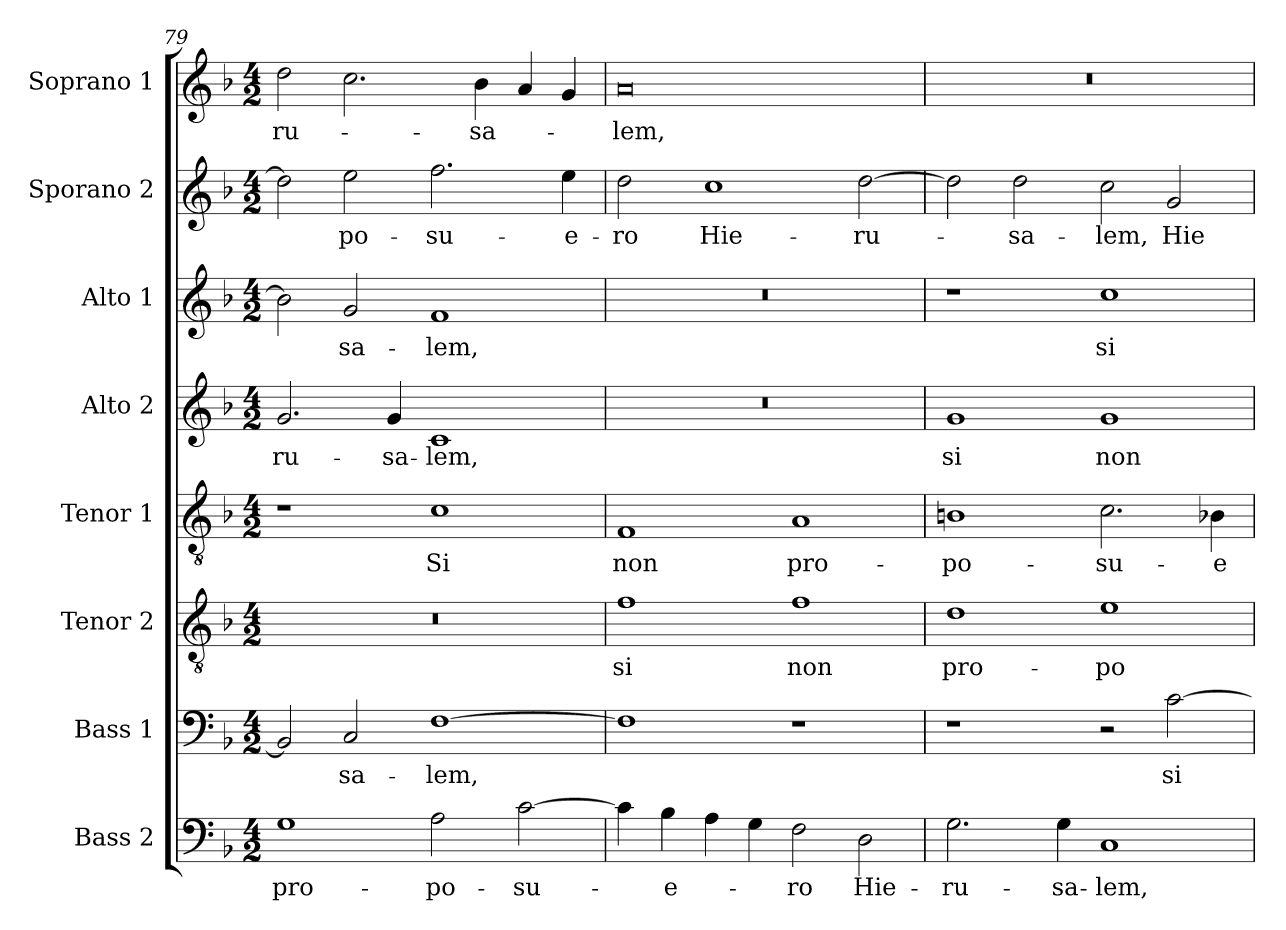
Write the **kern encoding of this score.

**kern	**text	**kern	**text	**kern	**text	**kern	**text	**kern	**text	**kern	**text	**kern	**text	**kern	**text
*part8	*part8	*part7	*part7	*part6	*part6	*part5	*part5	*part4	*part4	*part3	*part3	*part2	*part2	*part1	*part1
*staff8	*staff8	*staff7	*staff7	*staff6	*staff6	*staff5	*staff5	*staff4	*staff4	*staff3	*staff3	*staff2	*staff2	*staff1	*staff1
*I"Bass 2	*	*I"Bass 1	*	*I"Tenor 2	*	*I"Tenor 1	*	*I"Alto 2	*	*I"Alto 1	*	*I"Sporano 2	*	*I"Soprano 1	*
*I'B.	*	*I'B.	*	*I'T.	*	*I'T.	*	*I'A.	*	*I'A.	*	*I'S.	*	*I'S.	*
*clefF4	*	*clefF4	*	*clefGv2	*	*clefGv2	*	*clefG2	*	*clefG2	*	*clefG2	*	*clefG2	*
*	*	*	*	*ITrd7c12	*	*ITrd7c12	*	*	*	*	*	*	*	*	*
*k[b-]	*	*k[b-]	*	*k[b-]	*	*k[b-]	*	*k[b-]	*	*k[b-]	*	*k[b-]	*	*k[b-]	*
*F:	*	*F:	*	*F:	*	*F:	*	*F:	*	*F:	*	*F:	*	*F:	*
*M4/2	*	*M4/2	*	*M4/2	*	*M4/2	*	*M4/2	*	*M4/2	*	*M4/2	*	*M4/2	*
=79	=79	=79	=79	=79	=79	=79	=79	=79	=79	=79	=79	=79	=79	=79	=79
!	!LO:LY:b:color=#000000	!	!	!LO:N:vis=1	!	!	!	!	!	!	!	!	!	!	!
!	!	!	!	!	!	!	!	!	!LO:LY:b:color=#000000	!	!	!	!	!	!
!	!	!	!	!	!	!	!	!	!	!	!	!	!	!	!LO:LY:b:color=#000000
1Gi	pro-	2BB-i/]	.	0r	.	1r	.	2.gi/	-ru-	2b-i\]	.	2ddi\]	.	2ddi\	-ru-
!	!	!	!LO:LY:b:color=#000000	!	!	!	!	!	!	!	!	!	!	!	!
!	!	!	!	!	!	!	!	!	!	!	!LO:LY:b:color=#000000	!	!	!	!
!	!	!	!	!	!	!	!	!	!	!	!	!	!LO:LY:b:color=#000000	!	!
.	.	2Ci/	-sa-	.	.	.	.	.	.	2gi/	-sa-	2eei\	-po-	2.cci\	.
!	!	!	!	!	!	!	!	!	!LO:LY:b:color=#000000	!	!	!	!	!	!
.	.	.	.	.	.	.	.	4gi/	-sa-	.	.	.	.	.	.
!	!LO:LY:b:color=#000000	!	!	!	!	!	!	!	!	!	!	!	!	!	!
!	!	!	!LO:LY:b:color=#000000	!	!	!	!	!	!	!	!	!	!	!	!
!	!	!	!	!	!	!	!LO:LY:b:color=#000000	!	!	!	!	!	!	!	!
!	!	!	!	!	!	!	!	!	!LO:LY:b:color=#000000	!	!	!	!	!	!
!	!	!	!	!	!	!	!	!	!	!	!LO:LY:b:color=#000000	!	!	!	!
!	!	!	!	!	!	!	!	!	!	!	!	!	!LO:LY:b:color=#000000	!	!
2Ai\	-po-	[>1Fi	-lem,	.	.	1Ci	Si	1ci	-lem,	1fi	-lem,	2.ffi\	-su-	.	.
!	!	!	!	!	!	!	!	!	!	!	!	!	!	!	!LO:LY:b:color=#000000
.	.	.	.	.	.	.	.	.	.	.	.	.	.	4b-i\	-sa-
!	!LO:LY:b:color=#000000	!	!	!	!	!	!	!	!	!	!	!	!	!	!
[>2ci\	-su-	.	.	.	.	.	.	.	.	.	.	.	.	4ai/	.
!	!	!	!	!	!	!	!	!	!	!	!	!	!LO:LY:b:color=#000000	!	!
.	.	.	.	.	.	.	.	.	.	.	.	4eei\	-e-	4gi/	.
=80	=80	=80	=80	=80	=80	=80	=80	=80	=80	=80	=80	=80	=80	=80	=80
!	!	!	!	!	!LO:LY:b:color=#000000	!	!	!	!	!	!	!	!	!	!
!	!	!	!	!	!	!	!LO:LY:b:color=#000000	!LO:N:vis=1	!	!LO:N:vis=1	!	!	!	!	!
!	!	!	!	!	!	!	!	!	!	!	!	!	!LO:LY:b:color=#000000	!	!
!	!	!	!	!	!	!	!	!	!	!	!	!	!	!	!LO:LY:b:color=#000000
4ci\]	.	1Fi]	.	1Fi	si	1FFi	non	0r	.	0r	.	2ddi\	-ro	0ai	-lem,
!	!LO:LY:b:color=#000000	!	!	!	!	!	!	!	!	!	!	!	!	!	!
4B-i\	-e-	.	.	.	.	.	.	.	.	.	.	.	.	.	.
!	!	!	!	!	!	!	!	!	!	!	!	!	!LO:LY:b:color=#000000	!	!
4Ai\	.	.	.	.	.	.	.	.	.	.	.	1cci	Hie-	.	.
4Gi\	.	.	.	.	.	.	.	.	.	.	.	.	.	.	.
!	!LO:LY:b:color=#000000	!	!	!	!	!	!	!	!	!	!	!	!	!	!
!	!	!	!	!	!LO:LY:b:color=#000000	!	!	!	!	!	!	!	!	!	!
!	!	!	!	!	!	!	!LO:LY:b:color=#000000	!	!	!	!	!	!	!	!
2Fi\	-ro	1r	.	1Fi	non	1AAi	pro-	.	.	.	.	.	.	.	.
!	!LO:LY:b:color=#000000	!	!	!	!	!	!	!	!	!	!	!	!	!	!
!	!	!	!	!	!	!	!	!	!	!	!	!	!LO:LY:b:color=#000000	!	!
2Di\	Hie-	.	.	.	.	.	.	.	.	.	.	[>2ddi\	-ru-	.	.
!!LO:PB:g=z
=81	=81	=81	=81	=81	=81	=81	=81	=81	=81	=81	=81	=81	=81	=81	=81
!	!LO:LY:b:color=#000000	!	!	!	!	!	!	!	!	!	!	!	!	!	!
!	!	!	!	!	!LO:LY:b:color=#000000	!	!	!	!	!	!	!	!	!	!
!	!	!	!	!	!	!	!LO:LY:b:color=#000000	!	!	!	!	!	!	!	!
!	!	!	!	!	!	!	!	!	!LO:LY:b:color=#000000	!	!	!	!	!LO:N:vis=1	!
2.Gi\	-ru-	1r	.	1Di	pro-	1BBni	-po-	1gi	si	1r	.	2ddi\]	.	0r	.
!	!	!	!	!	!	!	!	!	!	!	!	!	!LO:LY:b:color=#000000	!	!
.	.	.	.	.	.	.	.	.	.	.	.	2ddi\	-sa-	.	.
!	!LO:LY:b:color=#000000	!	!	!	!	!	!	!	!	!	!	!	!	!	!
4Gi\	-sa-	.	.	.	.	.	.	.	.	.	.	.	.	.	.
!	!LO:LY:b:color=#000000	!	!	!	!	!	!	!	!	!	!	!	!	!	!
!	!	!	!	!	!LO:LY:b:color=#000000	!	!	!	!	!	!	!	!	!	!
!	!	!	!	!	!	!	!LO:LY:b:color=#000000	!	!	!	!	!	!	!	!
!	!	!	!	!	!	!	!	!	!LO:LY:b:color=#000000	!	!	!	!	!	!
!	!	!	!	!	!	!	!	!	!	!	!LO:LY:b:color=#000000	!	!	!	!
!	!	!	!	!	!	!	!	!	!	!	!	!	!LO:LY:b:color=#000000	!	!
1Ci	-lem,	2r	.	1Ei	-po-	2.Ci\	-su-	1gi	non	1cci	si	2cci\	-lem,	.	.
!	!	!	!LO:LY:b:color=#000000	!	!	!	!	!	!	!	!	!	!	!	!
!	!	!	!	!	!	!	!	!	!	!	!	!	!LO:LY:b:color=#000000	!	!
.	.	[>2ci\	si	.	.	.	.	.	.	.	.	2gi/	Hie-	.	.
!	!	!	!	!	!	!	!LO:LY:b:color=#000000	!	!	!	!	!	!	!	!
.	.	.	.	.	.	4BB-Xi\	-e-	.	.	.	.	.	.	.	.
=	=	=	=	=	=	=	=	=	=	=	=	=	=	=	=
*-	*-	*-	*-	*-	*-	*-	*-	*-	*-	*-	*-	*-	*-	*-	*-
